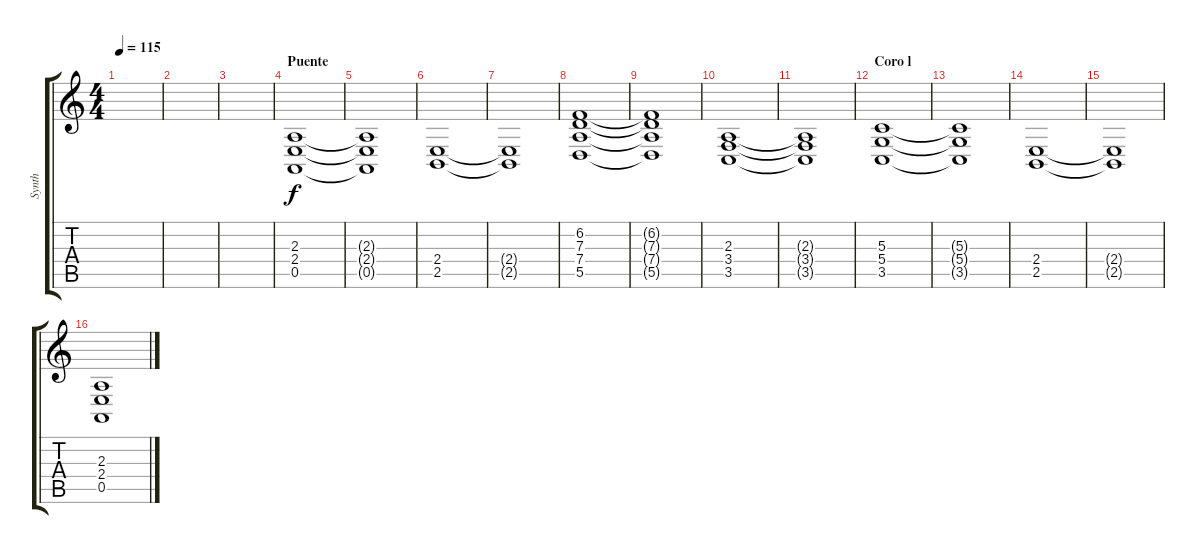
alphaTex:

\track ("Synth" "Synth") {instrument stringensemble2}
\staff {score tabs}
\tuning (E4 B3 G3 D3 A2 E2) {hide}
\ts (4 4)
\tempo 115
\clef g2
\ks c
|
|
|
\section ("" "Puente ")
(2.3 2.4 0.5).1{dy f volume 9} |
(2.3{t} 2.4{t} 0.5{t}).1{volume 11} |
(2.4 2.5).1{volume 10} |
(2.4{t} 2.5{t}).1 |
(6.2 7.3 7.4 5.5).1 |
(6.2{t} 7.3{t} 7.4{t} 5.5{t}).1 |
(2.3 3.4 3.5).1 |
(2.3{t} 3.4{t} 3.5{t}).1 |
\section ("" "Coro l")
(5.3 5.4 3.5).1 |
(5.3{t} 5.4{t} 3.5{t}).1 |
(2.4 2.5).1 |
(2.4{t} 2.5{t}).1 |
(2.3 2.4 0.5).1
